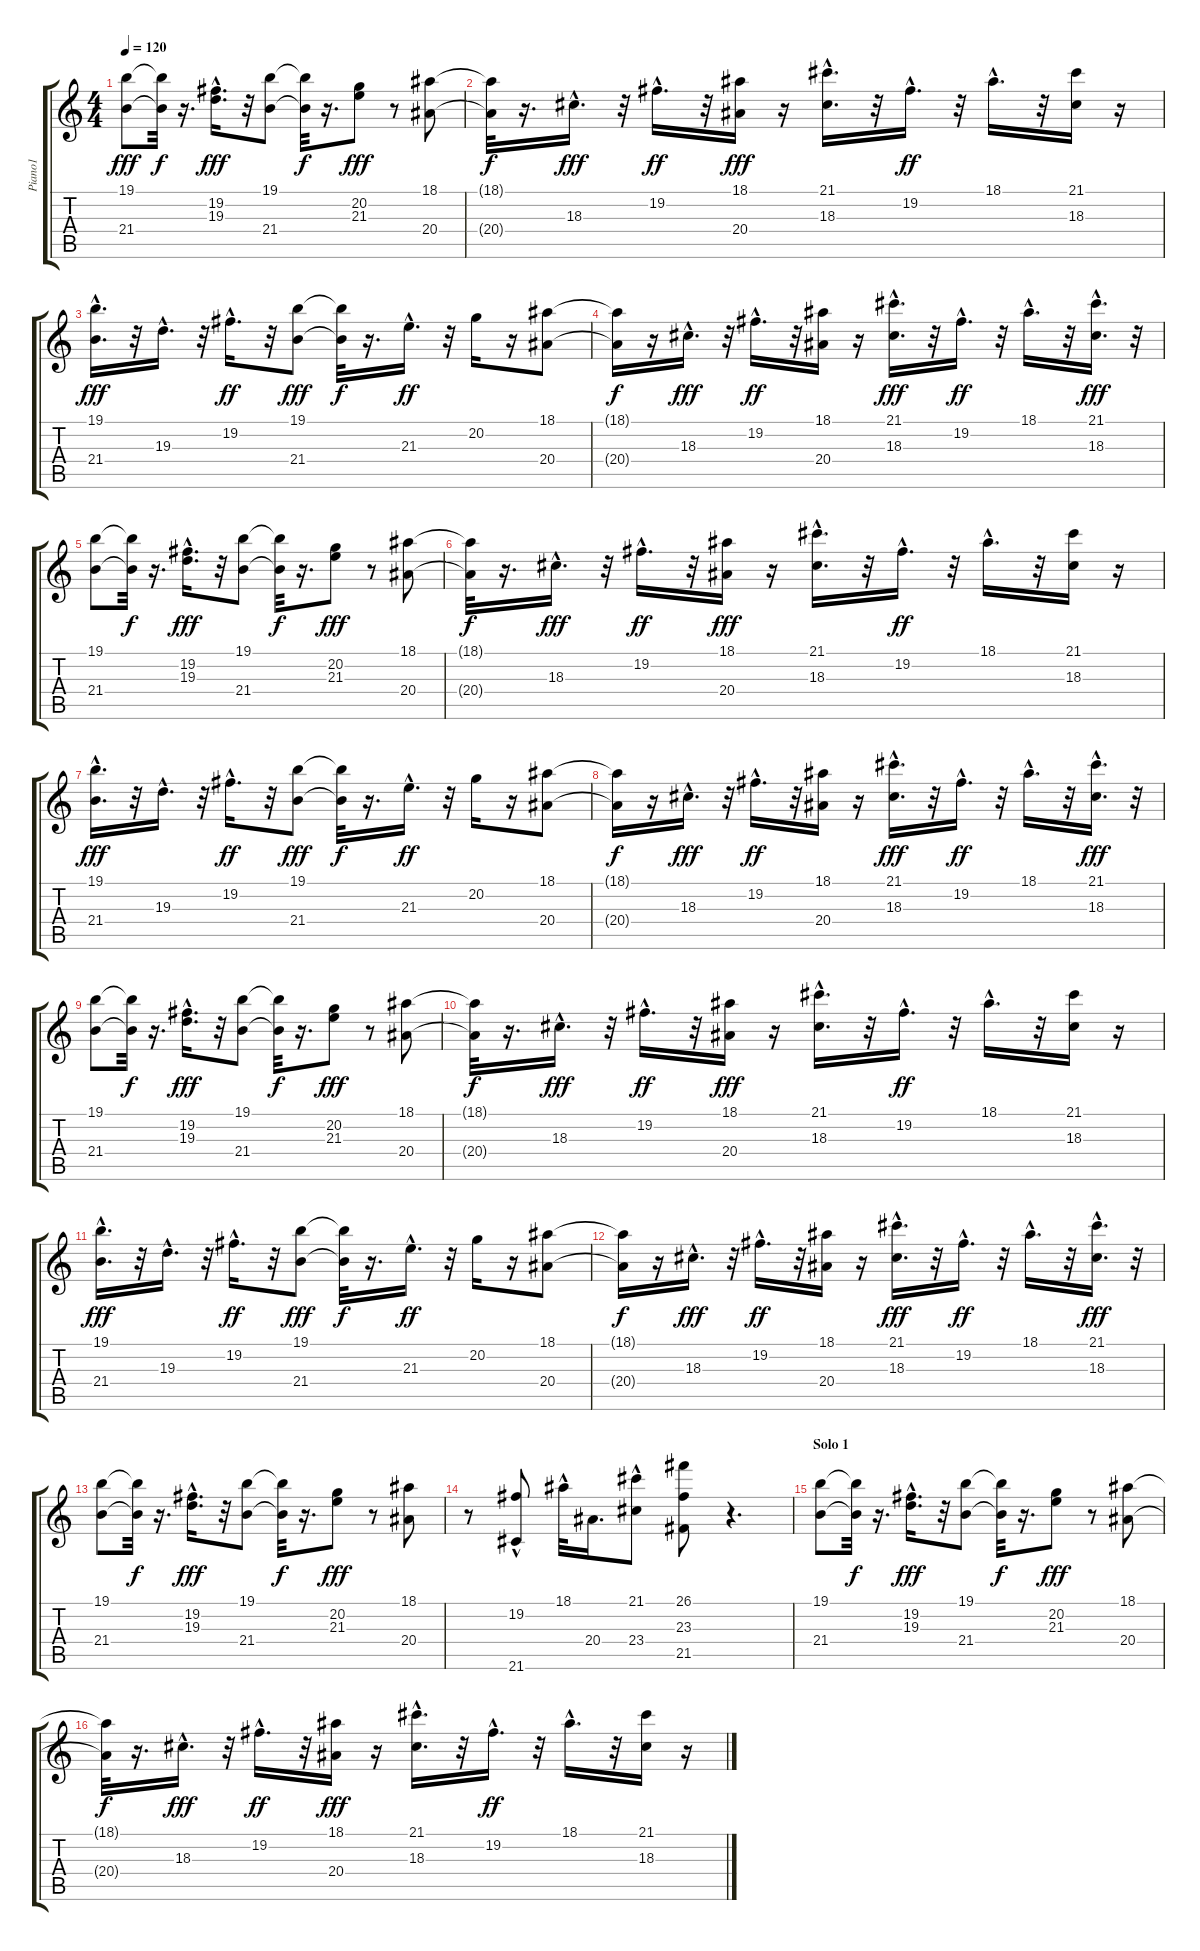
\track ("Piano1" "Piano1") {instrument brightacousticpiano}
\staff {score tabs}
\tuning (E4 B3 G3 D3 A2 E2) {hide}
\ts (4 4)
\tempo 120
\clef g2
\ks c
(19.1 21.4).8{dy fff} (19.1{t} 21.4{t}).32{dy f} r.16{d} (19.2{hac} 19.3{hac}).16{d dy fff} r.32 (19.1 21.4).8 (19.1{t} 21.4{t}).32{dy f} r.16{d} (20.2 21.3).8{dy fff} r.8 (18.1 20.4).8 |
(18.1{t} 20.4{t}).32{dy f} r.16{d} 18.3{hac}.16{d dy fff} r.32 19.2{hac}.16{d dy ff} r.32 (18.1 20.4).16{dy fff} r.16 (21.1{hac} 18.3{hac}).16{d} r.32 19.2{hac}.16{d dy ff} r.32 18.1{hac}.16{d} r.32 (21.1 18.3).16 r.16 |
(19.1{hac} 21.4{hac}).16{d dy fff} r.32 19.3{hac}.16{d} r.32 19.2{hac}.16{d dy ff} r.32 (19.1 21.4).8{dy fff} (19.1{t} 21.4{t}).32{dy f} r.16{d} 21.3{hac}.16{d dy ff} r.32 20.2.16 r.16 (18.1 20.4).8 |
(18.1{t} 20.4{t}).16{dy f} r.16 18.3{hac}.16{d dy fff} r.32 19.2{hac}.16{d dy ff} r.32 (18.1 20.4).16 r.16 (21.1{hac} 18.3{hac}).16{d dy fff} r.32 19.2{hac}.16{d dy ff} r.32 18.1{hac}.16{d} r.32 (21.1{hac} 18.3{hac}).16{d dy fff} r.32 |
(19.1 21.4).8 (19.1{t} 21.4{t}).32{dy f} r.16{d} (19.2{hac} 19.3{hac}).16{d dy fff} r.32 (19.1 21.4).8 (19.1{t} 21.4{t}).32{dy f} r.16{d} (20.2 21.3).8{dy fff} r.8 (18.1 20.4).8 |
(18.1{t} 20.4{t}).32{dy f} r.16{d} 18.3{hac}.16{d dy fff} r.32 19.2{hac}.16{d dy ff} r.32 (18.1 20.4).16{dy fff} r.16 (21.1{hac} 18.3{hac}).16{d} r.32 19.2{hac}.16{d dy ff} r.32 18.1{hac}.16{d} r.32 (21.1 18.3).16 r.16 |
(19.1{hac} 21.4{hac}).16{d dy fff} r.32 19.3{hac}.16{d} r.32 19.2{hac}.16{d dy ff} r.32 (19.1 21.4).8{dy fff} (19.1{t} 21.4{t}).32{dy f} r.16{d} 21.3{hac}.16{d dy ff} r.32 20.2.16 r.16 (18.1 20.4).8 |
(18.1{t} 20.4{t}).16{dy f} r.16 18.3{hac}.16{d dy fff} r.32 19.2{hac}.16{d dy ff} r.32 (18.1 20.4).16 r.16 (21.1{hac} 18.3{hac}).16{d dy fff} r.32 19.2{hac}.16{d dy ff} r.32 18.1{hac}.16{d} r.32 (21.1{hac} 18.3{hac}).16{d dy fff} r.32 |
(19.1 21.4).8 (19.1{t} 21.4{t}).32{dy f} r.16{d} (19.2{hac} 19.3{hac}).16{d dy fff} r.32 (19.1 21.4).8 (19.1{t} 21.4{t}).32{dy f} r.16{d} (20.2 21.3).8{dy fff} r.8 (18.1 20.4).8 |
(18.1{t} 20.4{t}).32{dy f} r.16{d} 18.3{hac}.16{d dy fff} r.32 19.2{hac}.16{d dy ff} r.32 (18.1 20.4).16{dy fff} r.16 (21.1{hac} 18.3{hac}).16{d} r.32 19.2{hac}.16{d dy ff} r.32 18.1{hac}.16{d} r.32 (21.1 18.3).16 r.16 |
(19.1{hac} 21.4{hac}).16{d dy fff} r.32 19.3{hac}.16{d} r.32 19.2{hac}.16{d dy ff} r.32 (19.1 21.4).8{dy fff} (19.1{t} 21.4{t}).32{dy f} r.16{d} 21.3{hac}.16{d dy ff} r.32 20.2.16 r.16 (18.1 20.4).8 |
(18.1{t} 20.4{t}).16{dy f} r.16 18.3{hac}.16{d dy fff} r.32 19.2{hac}.16{d dy ff} r.32 (18.1 20.4).16 r.16 (21.1{hac} 18.3{hac}).16{d dy fff} r.32 19.2{hac}.16{d dy ff} r.32 18.1{hac}.16{d} r.32 (21.1{hac} 18.3{hac}).16{d dy fff} r.32 |
(19.1 21.4).8 (19.1{t} 21.4{t}).32{dy f} r.16{d} (19.2{hac} 19.3{hac}).16{d dy fff} r.32 (19.1 21.4).8 (19.1{t} 21.4{t}).32{dy f} r.16{d} (20.2 21.3).8{dy fff} r.8 (18.1 20.4).8 |
r.8 (19.2{hac} 21.6).8 18.1{hac}.32 20.4.16{d} (21.1{hac} 23.4).8 (26.1 23.3 21.5).8 r.4{d} |
\section ("" "Solo 1")
(19.1 21.4).8 (19.1{t} 21.4{t}).32{dy f} r.16{d} (19.2{hac} 19.3{hac}).16{d dy fff} r.32 (19.1 21.4).8 (19.1{t} 21.4{t}).32{dy f} r.16{d} (20.2 21.3).8{dy fff} r.8 (18.1 20.4).8 |
(18.1{t} 20.4{t}).32{dy f} r.16{d} 18.3{hac}.16{d dy fff} r.32 19.2{hac}.16{d dy ff} r.32 (18.1 20.4).16{dy fff} r.16 (21.1{hac} 18.3{hac}).16{d} r.32 19.2{hac}.16{d dy ff} r.32 18.1{hac}.16{d} r.32 (21.1 18.3).16 r.16
